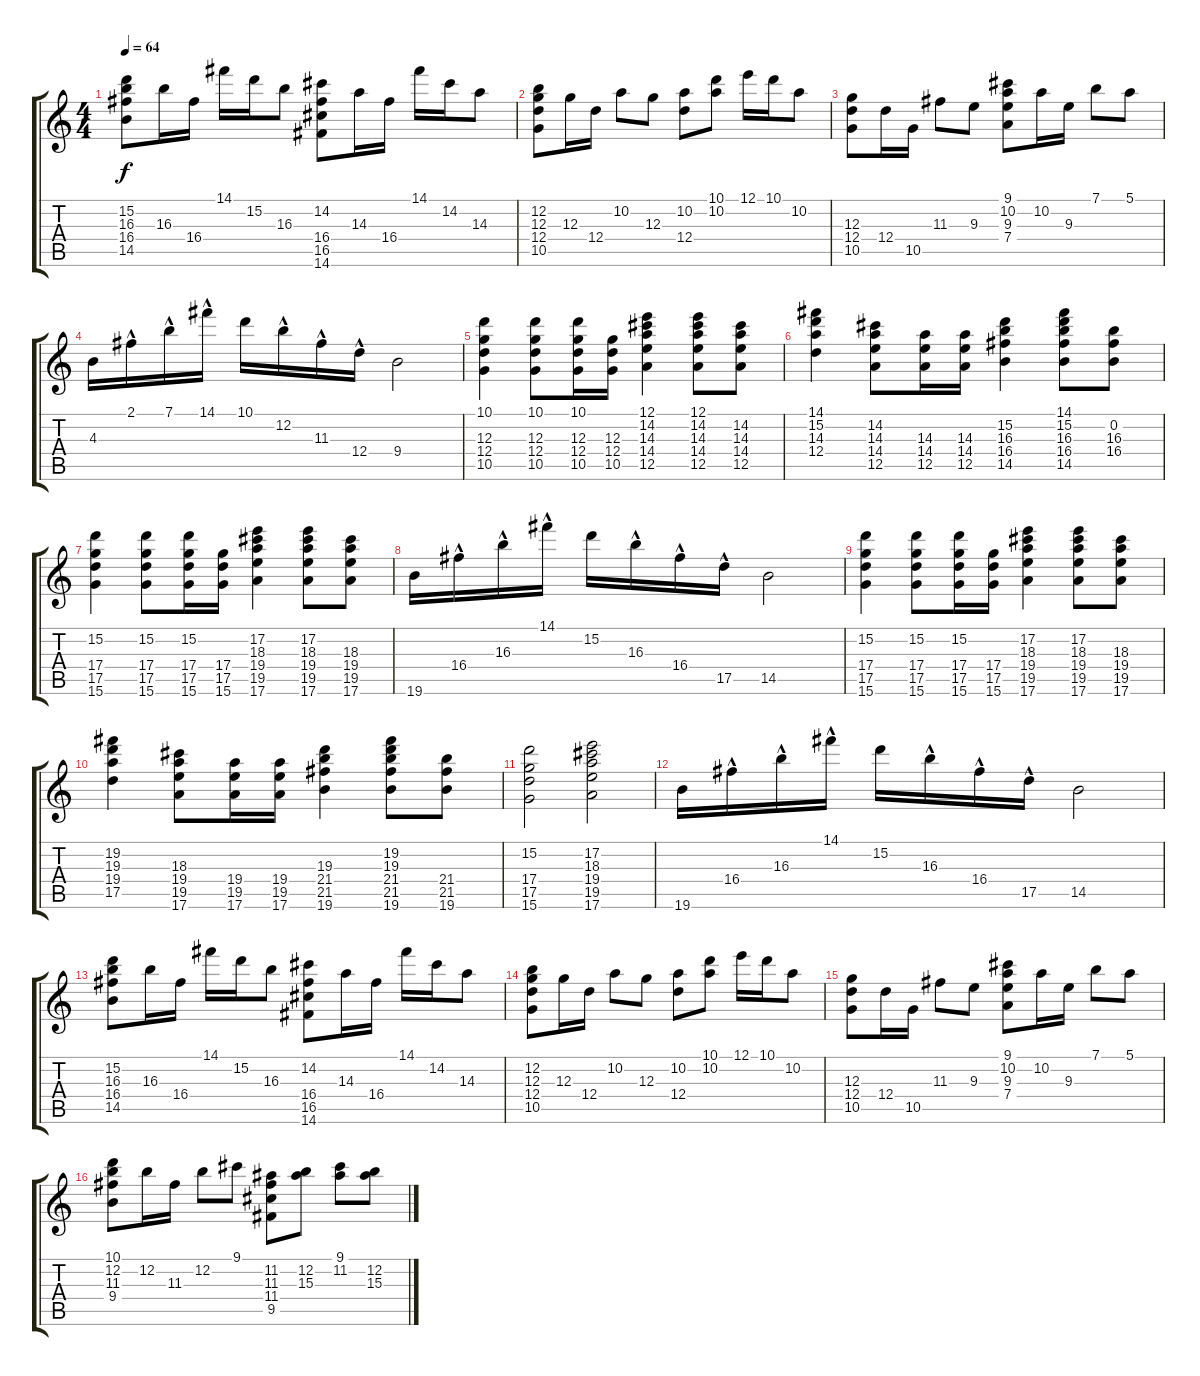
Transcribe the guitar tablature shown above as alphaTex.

\track "" {instrument acousticguitarsteel}
\staff {score tabs}
\tuning (E4 B3 G3 D3 A2 E2) {hide}
\ts (4 4)
\tempo 64
\clef g2
\ks c
(15.2 16.3 16.4 14.5).8{dy f} 16.3.16 16.4.16 14.1.16 15.2.16 16.3.8 (14.2 16.4 16.5 14.6).8 14.3.16 16.4.16 14.1.16 14.2.16 14.3.8 |
(12.2 12.3 12.4 10.5).8 12.3.16 12.4.16 10.2.8 12.3.8 (10.2 12.4).8 (10.1 10.2).8 12.1.16 10.1.16 10.2.8 |
(12.3 12.4 10.5).8 12.4.16 10.5.16 11.3.8 9.3.8 (9.1 10.2 9.3 7.4).8 10.2.16 9.3.16 7.1.8 5.1.8 |
4.3.16 2.1{hac}.16 7.1{hac}.16 14.1{hac}.16 10.1.16 12.2{hac}.16 11.3{hac}.16 12.4{hac}.16 9.4.2 |
(10.1 12.3 12.4 10.5).4 (10.1 12.3 12.4 10.5).8 (10.1 12.3 12.4 10.5).16 (12.3 12.4 10.5).16 (12.1 14.2 14.3 14.4 12.5).4 (12.1 14.2 14.3 14.4 12.5).8 (14.2 14.3 14.4 12.5).8 |
(14.1 15.2 14.3 12.4).4 (14.2 14.3 14.4 12.5).8 (14.3 14.4 12.5).16 (14.3 14.4 12.5).16 (15.2 16.3 16.4 14.5).4 (14.1 15.2 16.3 16.4 14.5).8 (0.2 16.3 16.4).8 |
(15.2 17.4 17.5 15.6).4 (15.2 17.4 17.5 15.6).8 (15.2 17.4 17.5 15.6).16 (17.4 17.5 15.6).16 (17.2 18.3 19.4 19.5 17.6).4 (17.2 18.3 19.4 19.5 17.6).8 (18.3 19.4 19.5 17.6).8 |
19.6.16 16.4{hac}.16 16.3{hac}.16 14.1{hac}.16 15.2.16 16.3{hac}.16 16.4{hac}.16 17.5{hac}.16 14.5.2 |
(15.2 17.4 17.5 15.6).4 (15.2 17.4 17.5 15.6).8 (15.2 17.4 17.5 15.6).16 (17.4 17.5 15.6).16 (17.2 18.3 19.4 19.5 17.6).4 (17.2 18.3 19.4 19.5 17.6).8 (18.3 19.4 19.5 17.6).8 |
(19.2 19.3 19.4 17.5).4 (18.3 19.4 19.5 17.6).8 (19.4 19.5 17.6).16 (19.4 19.5 17.6).16 (19.3 21.4 21.5 19.6).4 (19.2 19.3 21.4 21.5 19.6).8 (21.4 21.5 19.6).8 |
(15.2 17.4 17.5 15.6).2 (17.2 18.3 19.4 19.5 17.6).2 |
19.6.16 16.4{hac}.16 16.3{hac}.16 14.1{hac}.16 15.2.16 16.3{hac}.16 16.4{hac}.16 17.5{hac}.16 14.5.2 |
(15.2 16.3 16.4 14.5).8 16.3.16 16.4.16 14.1.16 15.2.16 16.3.8 (14.2 16.4 16.5 14.6).8 14.3.16 16.4.16 14.1.16 14.2.16 14.3.8 |
(12.2 12.3 12.4 10.5).8 12.3.16 12.4.16 10.2.8 12.3.8 (10.2 12.4).8 (10.1 10.2).8 12.1.16 10.1.16 10.2.8 |
(12.3 12.4 10.5).8 12.4.16 10.5.16 11.3.8 9.3.8 (9.1 10.2 9.3 7.4).8 10.2.16 9.3.16 7.1.8 5.1.8 |
(10.1 12.2 11.3 9.4).8 12.2.16 11.3.16 12.2.8 9.1.8 (11.2 11.3 11.4 9.5).8 (12.2 15.3).8 (9.1 11.2).8 (12.2 15.3).8
